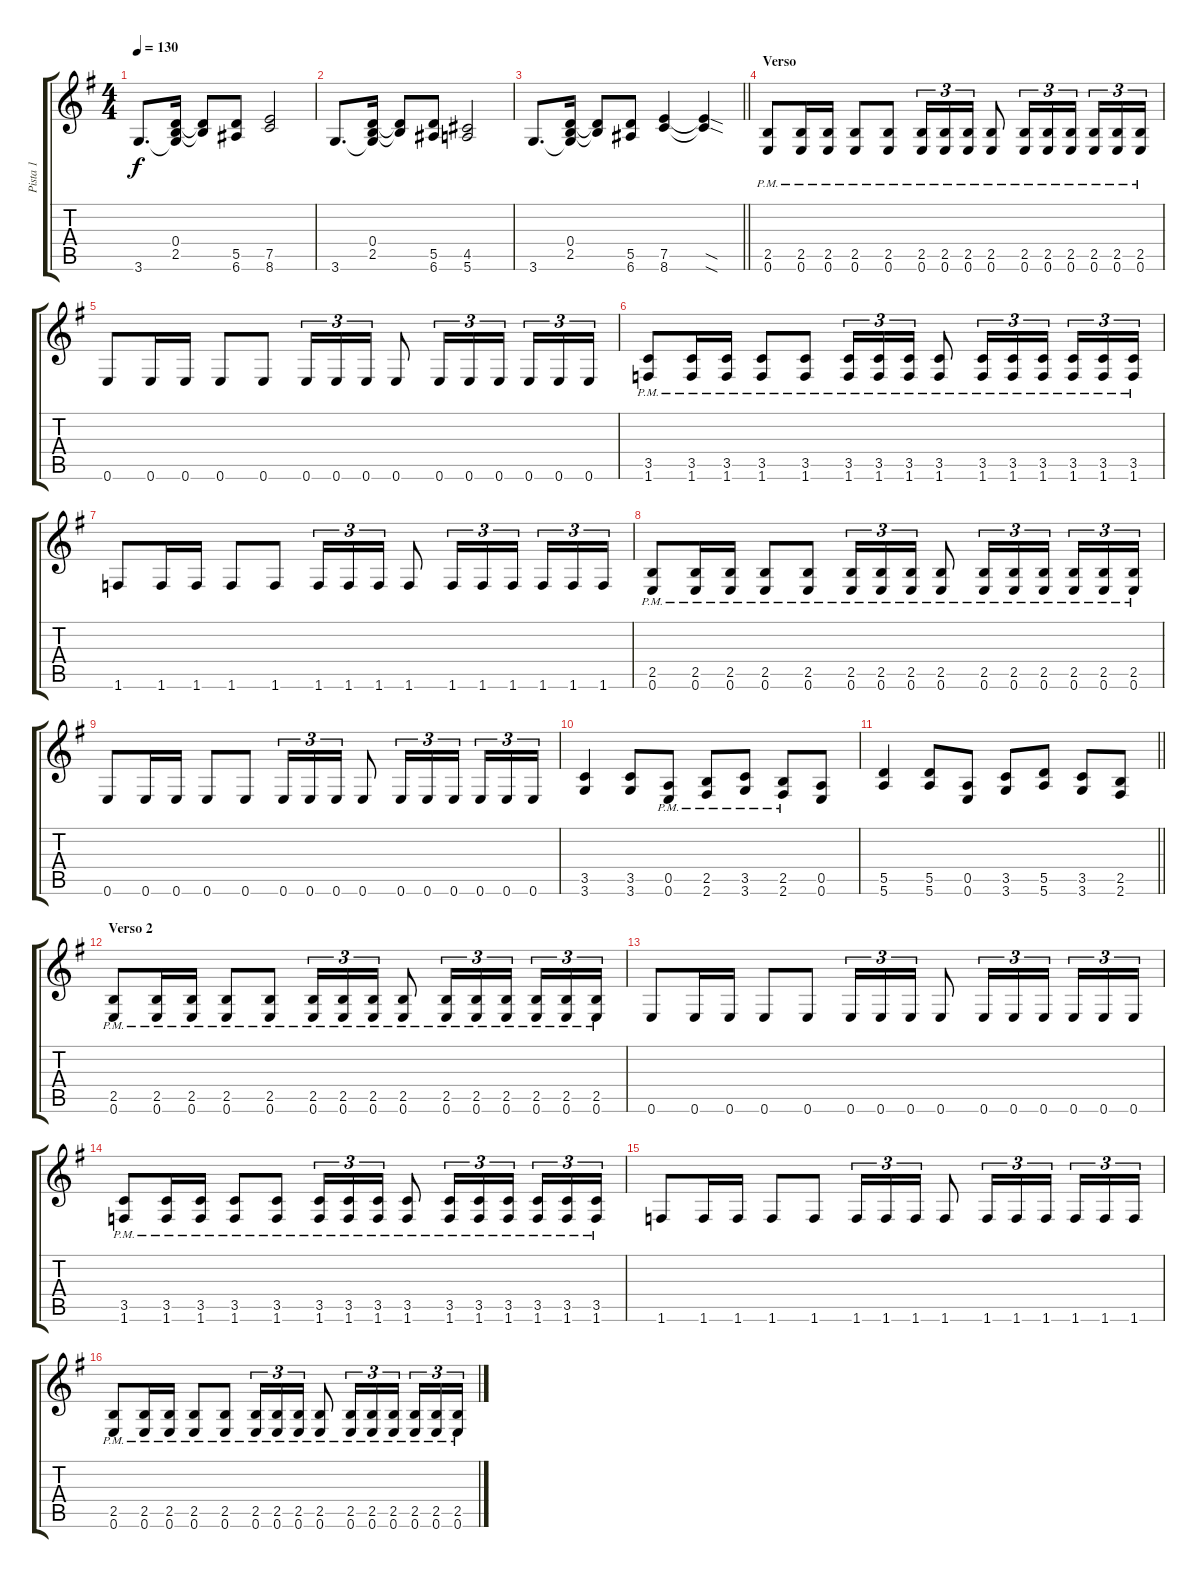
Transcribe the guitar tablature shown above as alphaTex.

\track ("Pista 1" "Pista 1") {instrument distortionguitar}
\staff {score tabs}
\tuning (E4 B3 G3 D3 A2 E2) {hide}
\ts (4 4)
\tempo 130
\clef g2
\ks g
3.6.8{d dy f} (0.4 2.5 3.6{t}).16 (0.4{t} 2.5{t}).8 (5.5 6.6).8 (7.5 8.6).2 |
3.6.8{d} (0.4 2.5 3.6{t}).16 (0.4{t} 2.5{t}).8 (5.5 6.6).8 (4.5 5.6).2 |
\barLineRight lightlight
3.6.8{d} (0.4 2.5 3.6{t}).16 (0.4{t} 2.5{t}).8 (5.5 6.6).8 (7.5 8.6).4 (7.5{sod t} 8.6{sod t}).4 |
\section ("" "Verso")
(2.5{pm} 0.6{pm}).8 (2.5{pm} 0.6{pm}).16 (2.5{pm} 0.6{pm}).16 (2.5{pm} 0.6{pm}).8 (2.5{pm} 0.6{pm}).8 (2.5{pm} 0.6{pm}).16{tu (3 2)} (2.5{pm} 0.6{pm}).16{tu (3 2)} (2.5{pm} 0.6{pm}).16{tu (3 2)} (2.5{pm} 0.6{pm}).8 (2.5{pm} 0.6{pm}).16{tu (3 2)} (2.5{pm} 0.6{pm}).16{tu (3 2)} (2.5{pm} 0.6{pm}).16{tu (3 2) beam splitsecondary} (2.5{pm} 0.6{pm}).16{tu (3 2)} (2.5{pm} 0.6{pm}).16{tu (3 2)} (2.5{pm} 0.6{pm}).16{tu (3 2)} |
0.6.8 0.6.16 0.6.16 0.6.8 0.6.8 0.6.16{tu (3 2)} 0.6.16{tu (3 2)} 0.6.16{tu (3 2)} 0.6.8 0.6.16{tu (3 2)} 0.6.16{tu (3 2)} 0.6.16{tu (3 2) beam splitsecondary} 0.6.16{tu (3 2)} 0.6.16{tu (3 2)} 0.6.16{tu (3 2)} |
(3.5{pm} 1.6{pm}).8 (3.5{pm} 1.6{pm}).16 (3.5{pm} 1.6{pm}).16 (3.5{pm} 1.6{pm}).8 (3.5{pm} 1.6{pm}).8 (3.5{pm} 1.6{pm}).16{tu (3 2)} (3.5{pm} 1.6{pm}).16{tu (3 2)} (3.5{pm} 1.6{pm}).16{tu (3 2)} (3.5{pm} 1.6{pm}).8 (3.5{pm} 1.6{pm}).16{tu (3 2)} (3.5{pm} 1.6{pm}).16{tu (3 2)} (3.5{pm} 1.6{pm}).16{tu (3 2) beam splitsecondary} (3.5{pm} 1.6{pm}).16{tu (3 2)} (3.5{pm} 1.6{pm}).16{tu (3 2)} (3.5{pm} 1.6{pm}).16{tu (3 2)} |
1.6.8 1.6.16 1.6.16 1.6.8 1.6.8 1.6.16{tu (3 2)} 1.6.16{tu (3 2)} 1.6.16{tu (3 2)} 1.6.8 1.6.16{tu (3 2)} 1.6.16{tu (3 2)} 1.6.16{tu (3 2) beam splitsecondary} 1.6.16{tu (3 2)} 1.6.16{tu (3 2)} 1.6.16{tu (3 2)} |
(2.5{pm} 0.6{pm}).8 (2.5{pm} 0.6{pm}).16 (2.5{pm} 0.6{pm}).16 (2.5{pm} 0.6{pm}).8 (2.5{pm} 0.6{pm}).8 (2.5{pm} 0.6{pm}).16{tu (3 2)} (2.5{pm} 0.6{pm}).16{tu (3 2)} (2.5{pm} 0.6{pm}).16{tu (3 2)} (2.5{pm} 0.6{pm}).8 (2.5{pm} 0.6{pm}).16{tu (3 2)} (2.5{pm} 0.6{pm}).16{tu (3 2)} (2.5{pm} 0.6{pm}).16{tu (3 2) beam splitsecondary} (2.5{pm} 0.6{pm}).16{tu (3 2)} (2.5{pm} 0.6{pm}).16{tu (3 2)} (2.5{pm} 0.6{pm}).16{tu (3 2)} |
0.6.8 0.6.16 0.6.16 0.6.8 0.6.8 0.6.16{tu (3 2)} 0.6.16{tu (3 2)} 0.6.16{tu (3 2)} 0.6.8 0.6.16{tu (3 2)} 0.6.16{tu (3 2)} 0.6.16{tu (3 2) beam splitsecondary} 0.6.16{tu (3 2)} 0.6.16{tu (3 2)} 0.6.16{tu (3 2)} |
(3.5 3.6).4 (3.5 3.6).8 (0.5{pm} 0.6).8 (2.5{pm} 2.6).8 (3.5{pm} 3.6).8 (2.5{pm} 2.6).8 (0.5 0.6).8 |
\barLineRight lightlight
(5.5 5.6).4 (5.5 5.6).8 (0.5 0.6).8 (3.5 3.6).8 (5.5 5.6).8 (3.5 3.6).8 (2.5 2.6).8 |
\section ("" "Verso 2")
(2.5{pm} 0.6{pm}).8 (2.5{pm} 0.6{pm}).16 (2.5{pm} 0.6{pm}).16 (2.5{pm} 0.6{pm}).8 (2.5{pm} 0.6{pm}).8 (2.5{pm} 0.6{pm}).16{tu (3 2)} (2.5{pm} 0.6{pm}).16{tu (3 2)} (2.5{pm} 0.6{pm}).16{tu (3 2)} (2.5{pm} 0.6{pm}).8 (2.5{pm} 0.6{pm}).16{tu (3 2)} (2.5{pm} 0.6{pm}).16{tu (3 2)} (2.5{pm} 0.6{pm}).16{tu (3 2) beam splitsecondary} (2.5{pm} 0.6{pm}).16{tu (3 2)} (2.5{pm} 0.6{pm}).16{tu (3 2)} (2.5{pm} 0.6{pm}).16{tu (3 2)} |
0.6.8 0.6.16 0.6.16 0.6.8 0.6.8 0.6.16{tu (3 2)} 0.6.16{tu (3 2)} 0.6.16{tu (3 2)} 0.6.8 0.6.16{tu (3 2)} 0.6.16{tu (3 2)} 0.6.16{tu (3 2) beam splitsecondary} 0.6.16{tu (3 2)} 0.6.16{tu (3 2)} 0.6.16{tu (3 2)} |
(3.5{pm} 1.6{pm}).8 (3.5{pm} 1.6{pm}).16 (3.5{pm} 1.6{pm}).16 (3.5{pm} 1.6{pm}).8 (3.5{pm} 1.6{pm}).8 (3.5{pm} 1.6{pm}).16{tu (3 2)} (3.5{pm} 1.6{pm}).16{tu (3 2)} (3.5{pm} 1.6{pm}).16{tu (3 2)} (3.5{pm} 1.6{pm}).8 (3.5{pm} 1.6{pm}).16{tu (3 2)} (3.5{pm} 1.6{pm}).16{tu (3 2)} (3.5{pm} 1.6{pm}).16{tu (3 2) beam splitsecondary} (3.5{pm} 1.6{pm}).16{tu (3 2)} (3.5{pm} 1.6{pm}).16{tu (3 2)} (3.5{pm} 1.6{pm}).16{tu (3 2)} |
1.6.8 1.6.16 1.6.16 1.6.8 1.6.8 1.6.16{tu (3 2)} 1.6.16{tu (3 2)} 1.6.16{tu (3 2)} 1.6.8 1.6.16{tu (3 2)} 1.6.16{tu (3 2)} 1.6.16{tu (3 2) beam splitsecondary} 1.6.16{tu (3 2)} 1.6.16{tu (3 2)} 1.6.16{tu (3 2)} |
(2.5{pm} 0.6{pm}).8 (2.5{pm} 0.6{pm}).16 (2.5{pm} 0.6{pm}).16 (2.5{pm} 0.6{pm}).8 (2.5{pm} 0.6{pm}).8 (2.5{pm} 0.6{pm}).16{tu (3 2)} (2.5{pm} 0.6{pm}).16{tu (3 2)} (2.5{pm} 0.6{pm}).16{tu (3 2)} (2.5{pm} 0.6{pm}).8 (2.5{pm} 0.6{pm}).16{tu (3 2)} (2.5{pm} 0.6{pm}).16{tu (3 2)} (2.5{pm} 0.6{pm}).16{tu (3 2) beam splitsecondary} (2.5{pm} 0.6{pm}).16{tu (3 2)} (2.5{pm} 0.6{pm}).16{tu (3 2)} (2.5{pm} 0.6{pm}).16{tu (3 2)}
